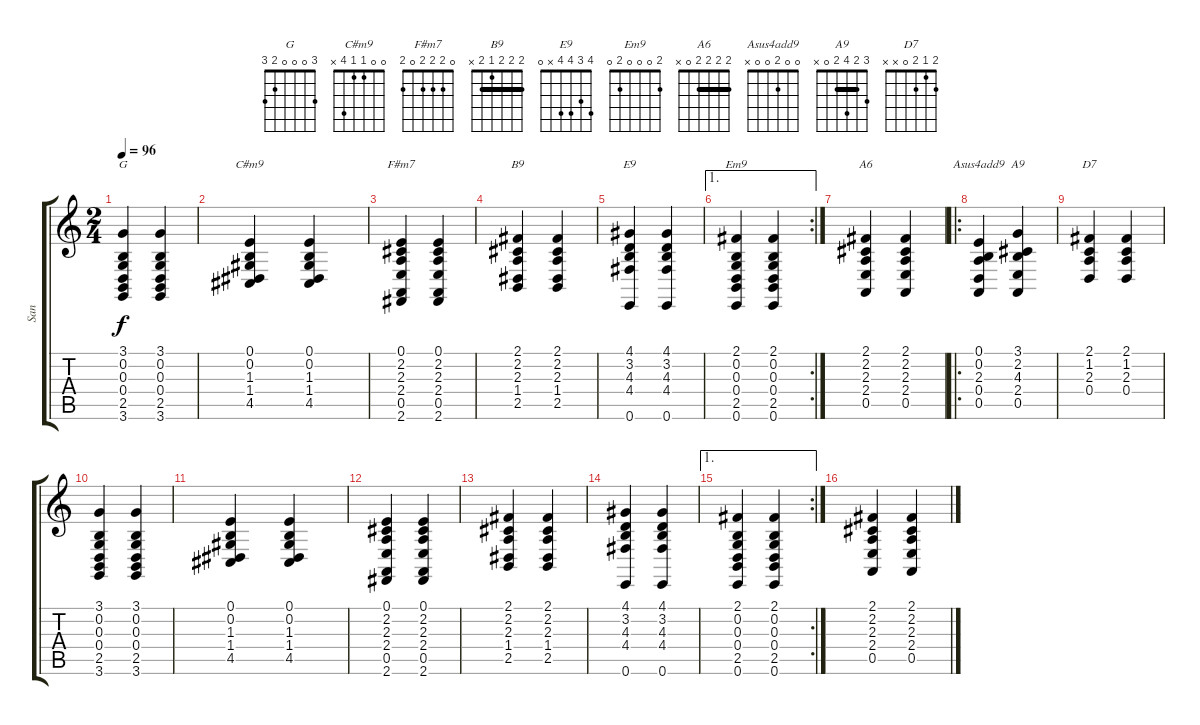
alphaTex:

\track ("San" "San") {instrument acousticgrandpiano}
\staff {score tabs}
\tuning (E4 B3 G3 D3 A2 E2) {hide}
\chord ("G" 3 0 0 0 2 3)
\chord ("C#m9" 0 0 1 1 4 x)
\chord ("F#m7" 0 2 2 2 0 2)
\chord ("B9" 2 2 2 1 2 x) {barre 2}
\chord ("E9" 4 3 4 4 x 0)
\chord ("Em9" 2 0 0 0 2 0)
\chord ("A6" 2 2 2 2 0 x) {barre 2}
\chord ("Asus4add9" 0 0 2 0 0 x)
\chord ("A9" 3 2 4 2 0 x) {barre 2}
\chord ("D7" 2 1 2 0 x x)
\ts (2 4)
\tempo 96
\clef g2
\ks c
(3.1 0.2 0.3 0.4 2.5 3.6).4{ch "G" dy f} (3.1 0.2 0.3 0.4 2.5 3.6).4 |
(0.1 0.2 1.3 1.4 4.5).4{ch "C#m9"} (0.1 0.2 1.3 1.4 4.5).4 |
(0.1 2.2 2.3 2.4 0.5 2.6).4{ch "F#m7"} (0.1 2.2 2.3 2.4 0.5 2.6).4 |
(2.1 2.2 2.3 1.4 2.5).4{ch "B9"} (2.1 2.2 2.3 1.4 2.5).4 |
(4.1 3.2 4.3 4.4 0.6).4{ch "E9"} (4.1 3.2 4.3 4.4 0.6).4 |
\ae 1
\rc 2
(2.1 0.2 0.3 0.4 2.5 0.6).4{ch "Em9"} (2.1 0.2 0.3 0.4 2.5 0.6).4 |
(2.1 2.2 2.3 2.4 0.5).4{ch "A6"} (2.1 2.2 2.3 2.4 0.5).4 |
\ro
(0.1 0.2 2.3 0.4 0.5).4{ch "Asus4add9"} (3.1 2.2 4.3 2.4 0.5).4{ch "A9"} |
(2.1 1.2 2.3 0.4).4{ch "D7"} (2.1 1.2 2.3 0.4).4 |
(3.1 0.2 0.3 0.4 2.5 3.6).4 (3.1 0.2 0.3 0.4 2.5 3.6).4 |
(0.1 0.2 1.3 1.4 4.5).4 (0.1 0.2 1.3 1.4 4.5).4 |
(0.1 2.2 2.3 2.4 0.5 2.6).4 (0.1 2.2 2.3 2.4 0.5 2.6).4 |
(2.1 2.2 2.3 1.4 2.5).4 (2.1 2.2 2.3 1.4 2.5).4 |
(4.1 3.2 4.3 4.4 0.6).4 (4.1 3.2 4.3 4.4 0.6).4 |
\ae 1
\rc 2
(2.1 0.2 0.3 0.4 2.5 0.6).4 (2.1 0.2 0.3 0.4 2.5 0.6).4 |
(2.1 2.2 2.3 2.4 0.5).4 (2.1 2.2 2.3 2.4 0.5).4
